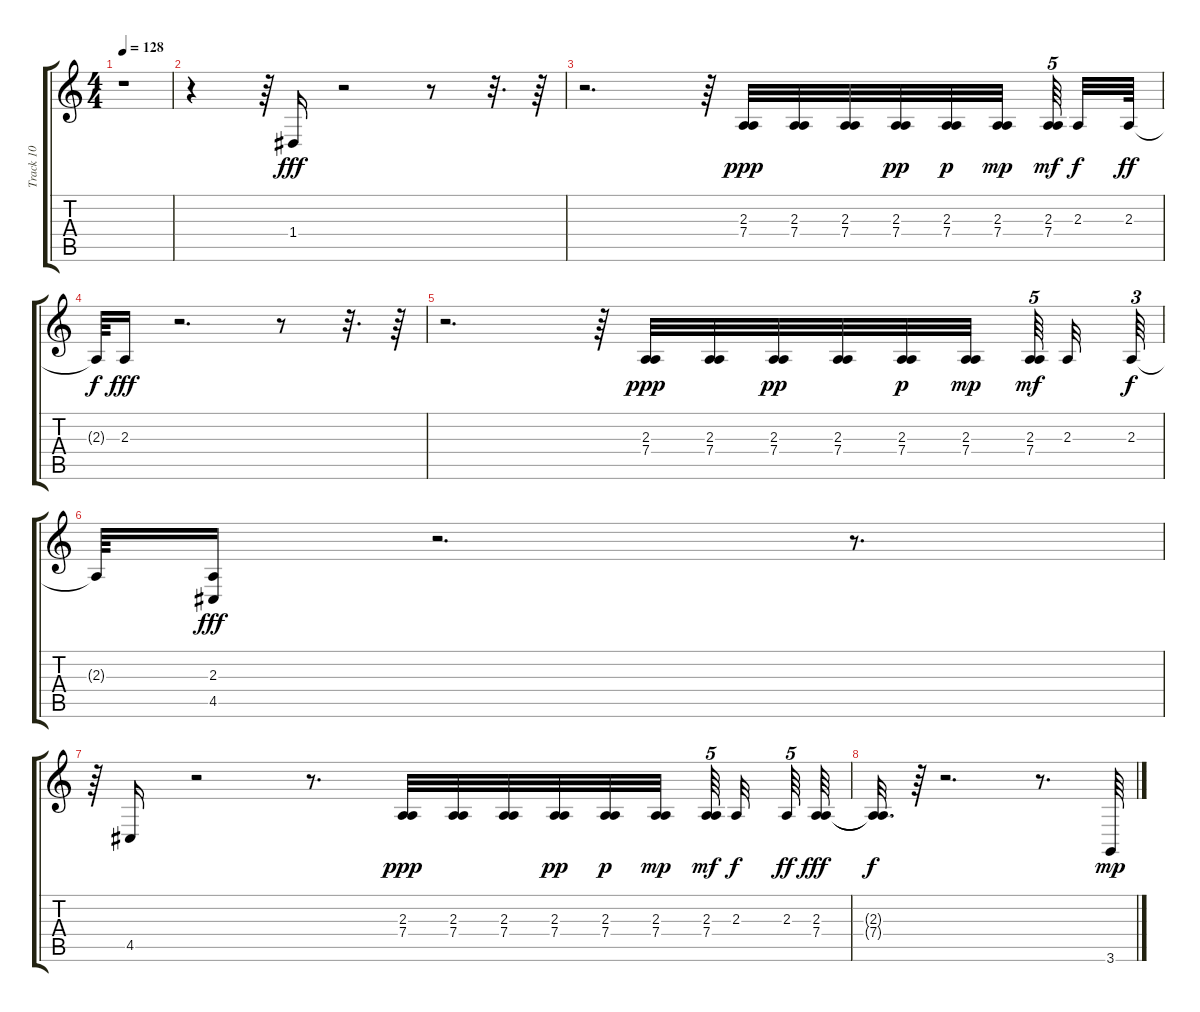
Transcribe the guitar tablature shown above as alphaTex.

\track ("Track 10" "Track 10") {instrument stringensemble1}
\staff {score tabs}
\tuning (E4 B3 G3 D3 A2 E2) {hide}
\ts (4 4)
\tempo 128
\clef g2
\ks c
r.1{dy fff} |
r.4 r.64 1.4.16 r.2 r.8 r.32{d} r.64 |
r.2{d} r.64 (2.3 7.4).32{dy ppp} (2.3 7.4).32 (2.3 7.4).32 (2.3 7.4).32{dy pp} (2.3 7.4).32{dy p} (2.3 7.4).32{dy mp beam splitsecondary} (2.3 7.4).64{tu (5 4) dy mf beam splitsecondary} 2.3.32{dy f} 2.3.64{dy ff} |
2.3{t}.64{dy f} 2.3.16{dy fff} r.2{d} r.8 r.32{d} r.64 |
r.2{d} r.64 (2.3 7.4).32{dy ppp} (2.3 7.4).32 (2.3 7.4).32{dy pp} (2.3 7.4).32 (2.3 7.4).32{dy p} (2.3 7.4).32{dy mp beam splitsecondary} (2.3 7.4).64{tu (5 4) dy mf beam splitsecondary} 2.3.32 2.3.64{tu (3 2) dy f} |
2.3{t}.64 (2.3 4.5).16{dy fff} r.2{d} r.8{d} |
r.64 4.5.16 r.2 r.8{d} (2.3 7.4).32{dy ppp} (2.3 7.4).32 (2.3 7.4).32 (2.3 7.4).32{dy pp} (2.3 7.4).32{dy p} (2.3 7.4).32{dy mp beam splitsecondary} (2.3 7.4).64{tu (5 4) dy mf beam splitsecondary} 2.3.32{dy f} 2.3.64{tu (5 4) dy ff} (2.3 7.4).64{dy fff} |
(2.3{t} 7.4{t}).32{d dy f} r.64 r.2{d} r.8{d} 3.6.64{dy mp}
